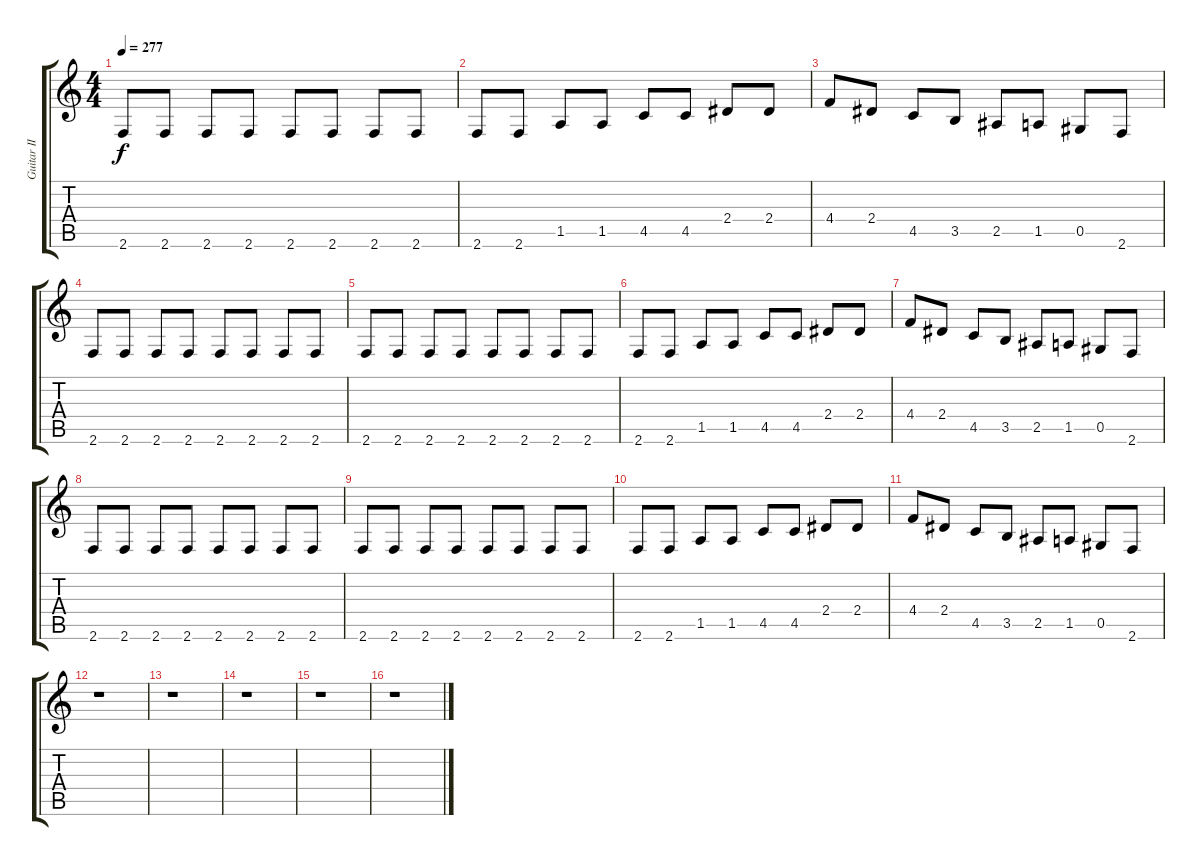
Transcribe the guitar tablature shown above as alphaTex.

\track ("Guitar II" "Guitar II") {instrument overdrivenguitar}
\staff {score tabs}
\tuning (Eb4 Bb3 Gb3 Db3 Ab2 Eb2) {hide}
\ts (4 4)
\tempo 277
\clef g2
\ks c
2.6.8{dy f} 2.6.8 2.6.8 2.6.8 2.6.8 2.6.8 2.6.8 2.6.8 |
2.6.8 2.6.8 1.5.8 1.5.8 4.5.8 4.5.8 2.4.8 2.4.8 |
4.4.8 2.4.8 4.5.8 3.5.8 2.5.8 1.5.8 0.5.8 2.6.8 |
2.6.8{balance 8} 2.6.8 2.6.8 2.6.8 2.6.8 2.6.8 2.6.8 2.6.8 |
2.6.8 2.6.8 2.6.8 2.6.8 2.6.8 2.6.8 2.6.8 2.6.8 |
2.6.8 2.6.8 1.5.8 1.5.8 4.5.8 4.5.8 2.4.8 2.4.8 |
4.4.8 2.4.8 4.5.8 3.5.8 2.5.8 1.5.8 0.5.8 2.6.8 |
2.6.8{balance 8} 2.6.8 2.6.8 2.6.8 2.6.8 2.6.8 2.6.8 2.6.8 |
2.6.8 2.6.8 2.6.8 2.6.8 2.6.8 2.6.8 2.6.8 2.6.8 |
2.6.8 2.6.8 1.5.8 1.5.8 4.5.8 4.5.8 2.4.8 2.4.8 |
4.4.8 2.4.8 4.5.8 3.5.8 2.5.8 1.5.8 0.5.8 2.6.8 |
r.1 |
r.1 |
r.1 |
r.1 |
r.1
